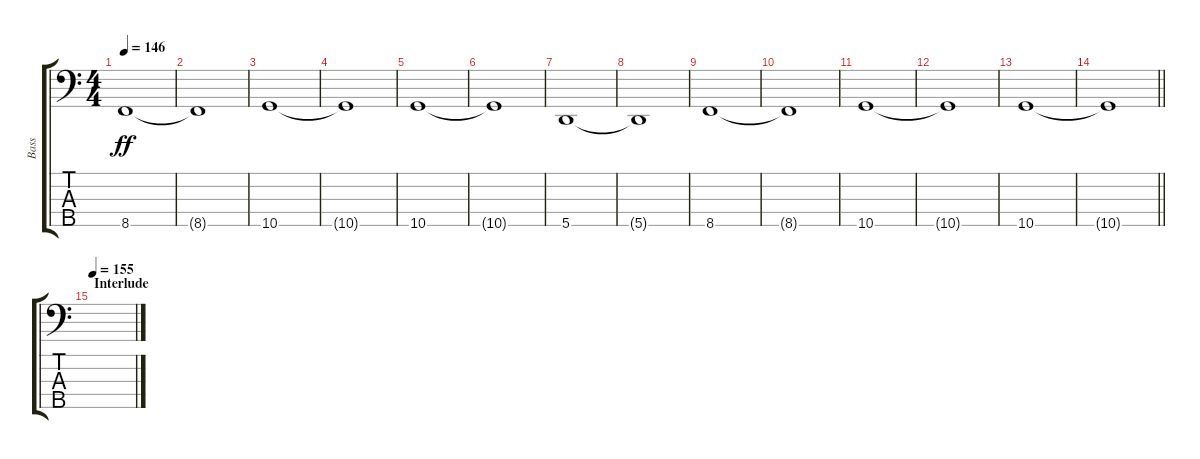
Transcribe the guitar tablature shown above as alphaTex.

\track ("Bass" "Bass") {instrument electricbassfinger}
\staff {score tabs}
\tuning (G2 D2 A1 E1 A0) {hide}
\ts (4 4)
\tempo 146
\clef f4
\ks c
8.5.1{dy ff} |
8.5{t}.1 |
10.5.1 |
10.5{t}.1 |
10.5.1 |
10.5{t}.1 |
5.5.1 |
5.5{t}.1 |
8.5.1 |
8.5{t}.1 |
10.5.1 |
10.5{t}.1 |
10.5.1 |
\barLineRight lightlight
10.5{t}.1 |
\section ("" "Interlude")
\tempo 155
